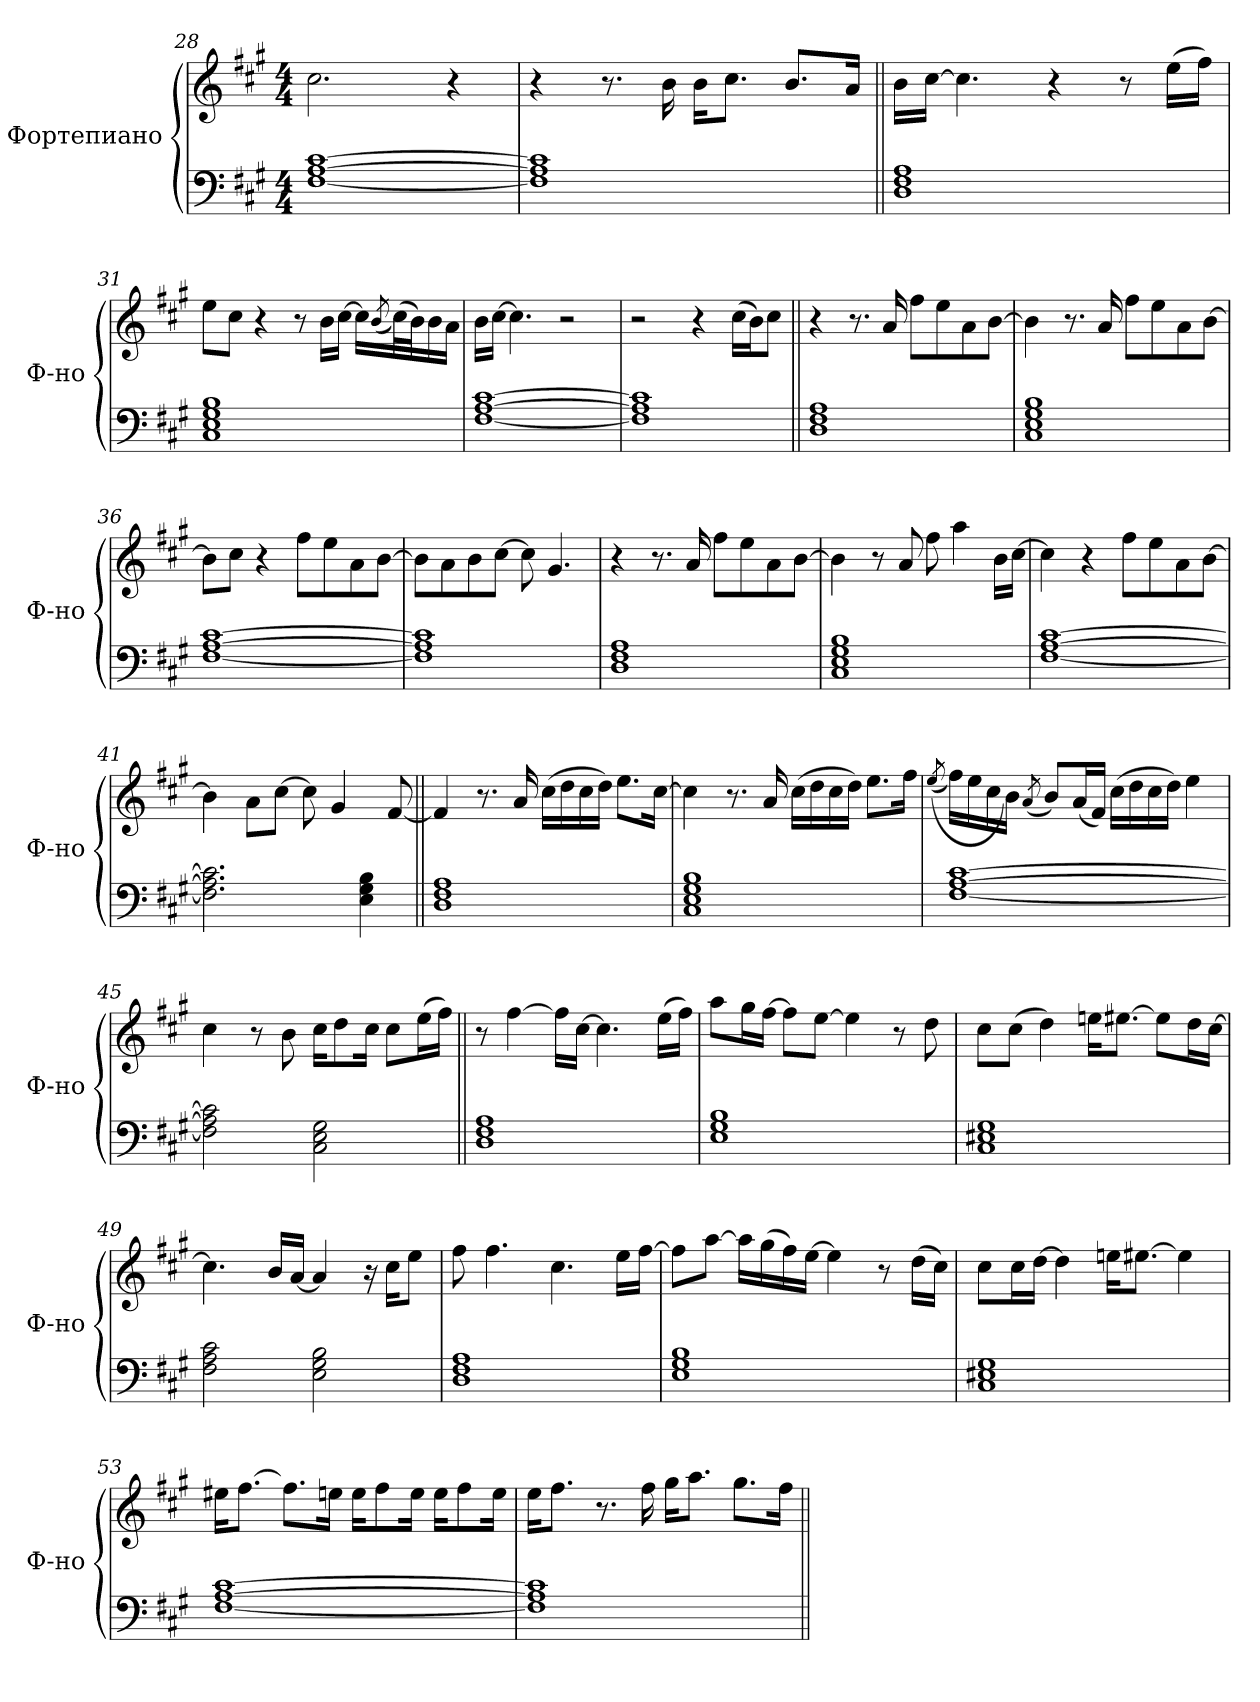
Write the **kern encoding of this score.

**kern	**kern
*part1	*part1
*staff2	*staff1
*I"Фортепиано	*
*I'Ф-но	*
!!LO:LB:g=z
*clefF4	*clefG2
*k[f#c#g#]	*k[f#c#g#]
*M4/4	*M4/4
=28	=28
[1F# [1A [1c#	2.cc#\
.	4r
=29	=29
1F#] 1A] 1c#]	4r
.	8.r
.	16b\
.	16b\KL
.	8.cc#\J
.	8.b/L
.	16a/Jk
=30||	=30||
1D 1F# 1A	16b\LL
.	[16cc#\JJ
.	4.cc#\]
.	4r
.	8r
.	(>16ee\LL
.	16ff#\JJ)
=31	=31
1C# 1E 1G# 1B	8ee\L
.	8cc#\J
.	4r
.	8r
.	16b\LL
.	[16cc#\JJ
.	16cc#\LL]
.	(<8qb/
.	(>32cc#\L)
.	32b\J)
.	16b\
.	16a\JJ
!!LO:LB:g=z
=32	=32
[1F# [1A [1c#	16b\LL
.	[16cc#\JJ
.	4.cc#\]
.	2r
=33	=33
1F#] 1A] 1c#]	2r
.	4r
.	(>16cc#\LL
.	16b\J)
.	8cc#\J
=34||	=34||
1D 1F# 1A	4r
.	8.r
.	16a/
.	8ff#\L
.	8ee\
.	8a\
.	[8b\J
=35	=35
1C# 1E 1G# 1B	4b\]
.	8.r
.	16a/
.	8ff#\L
.	8ee\
.	8a\
.	[8b\J
!!LO:LB:g=z
=36	=36
[1F# [1A [1c#	8b\L]
.	8cc#\J
.	4r
.	8ff#\L
.	8ee\
.	8a\
.	[8b\J
=37	=37
1F#] 1A] 1c#]	8b\L]
.	8a\
.	8b\
.	[8cc#\J
.	8cc#\]
.	4.g#/
=38	=38
1D 1F# 1A	4r
.	8.r
.	16a/
.	8ff#\L
.	8ee\
.	8a\
.	[8b\J
=39	=39
1C# 1E 1G# 1B	4b\]
.	8r
.	8a/
.	8ff#\
.	4aa\
.	16b\LL
.	[16cc#\JJ
!!LO:LB:g=z
=40	=40
[1F# [1A [1c#	4cc#\]
.	4r
.	8ff#\L
.	8ee\
.	8a\
.	[8b\J
=41	=41
2.F#\] 2.A\] 2.c#\]	4b\]
.	8a\L
.	[8cc#\J
.	8cc#\]
.	4g#/
4E\ 4G#\ 4B\	.
.	[8f#/
=42||	=42||
1D 1F# 1A	4f#/]
.	8.r
.	16a/
.	(>16cc#\LL
.	16dd\
.	16cc#\
.	16dd\JJ)
.	8.ee\L
.	[16cc#\Jk
=43	=43
1C# 1E 1G# 1B	4cc#\]
.	8.r
.	16a/
.	(>16cc#\LL
.	16dd\
.	16cc#\
.	16dd\JJ)
.	8.ee\L
.	16ff#\Jk
!!LO:LB:g=z
=44	=44
.	(<(>8qee/
[1F# [1A [1c#	16ff#\LL)
.	16ee\
.	16cc#\
.	16b\JJ)
.	(<8qa/
.	8b/L)
.	(<16a/L
.	16f#/JJ)
.	(>16cc#\LL
.	16dd\
.	16cc#\
.	16dd\JJ)
.	4ee\
=45	=45
2F#\] 2A\] 2c#\]	4cc#\
.	8r
.	8b\
2C#\ 2E\ 2G#\	16cc#\KL
.	8dd\
.	16cc#\Jk
.	8cc#\L
.	(>16ee\L
.	16ff#\JJ)
=46||	=46||
1D 1F# 1A	8r
.	[4ff#\
.	16ff#\LL]
.	[16cc#\JJ
.	4.cc#\]
.	(>16ee\LL
.	16ff#\JJ)
!!LO:LB:g=z
=47	=47
1E 1G# 1B	8aa\L
.	16gg#\L
.	[16ff#\JJ
.	8ff#\L]
.	[8ee\J
.	4ee\]
.	8r
.	8dd\
=48	=48
1C# 1E#X 1G#	8cc#\L
.	(>8cc#\J
.	4dd\)
.	16een\KL
.	[8.ee#X\J
.	8ee#\L]
.	16dd\L
.	[16cc#\JJ
=49	=49
2F#\ 2A\ 2c#\	4.cc#\]
.	16b/LL
.	[16a/JJ
2E\ 2G#\ 2B\	4a/]
.	16r
.	16cc#\KL
.	8ee\J
=50	=50
1D 1F# 1A	8ff#\
.	4.ff#\
.	4.cc#\
.	16ee\LL
.	[16ff#\JJ
!!LO:PB:g=z
=51	=51
1E 1G# 1B	8ff#\L]
.	[8aa\J
.	16aa\LL]
.	(>16gg#\
.	16ff#\)
.	[16ee\JJ
.	4ee\]
.	8r
.	(>16dd\LL
.	16cc#\JJ)
=52	=52
1C# 1E#X 1G#	8cc#\L
.	16cc#\L
.	[16dd\JJ
.	4dd\]
.	16een\KL
.	[8.ee#X\J
.	4ee#\]
=53	=53
[1F# [1A [1c#	16ee#X\KL
.	[8.ff#\J
.	8.ff#\L]
.	16een\Jk
.	16ee\KL
.	8ff#\
.	16ee\Jk
.	16ee\KL
.	8ff#\
.	16ee\Jk
!!LO:LB:g=z
=54	=54
1F#] 1A] 1c#]	16ee\KL
.	8.ff#\J
.	8.r
.	16ff#\
.	16gg#\KL
.	8.aa\J
.	8.gg#\L
.	16ff#\Jk
=||	=||
*-	*-
